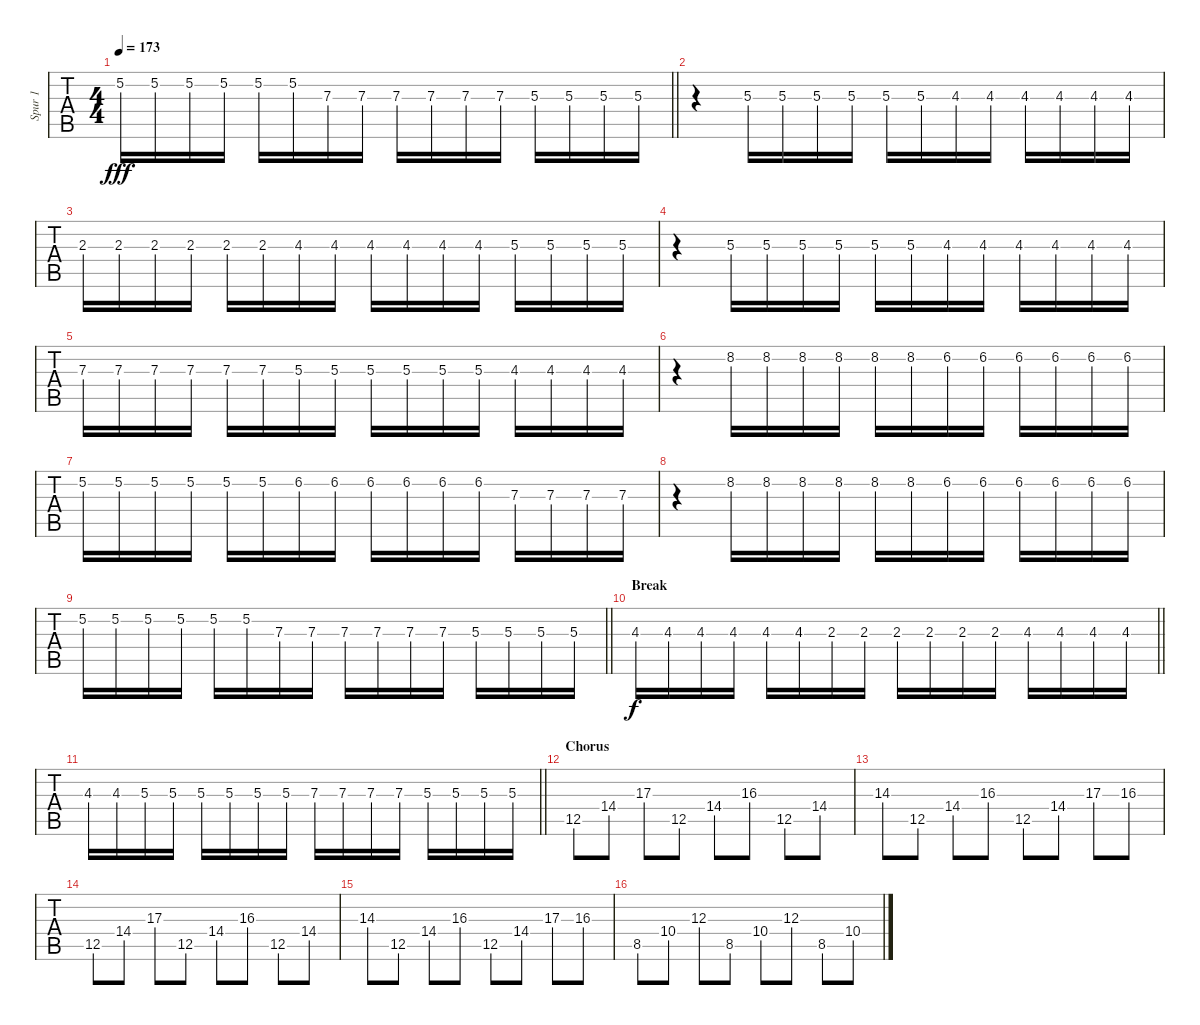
\track ("Spur 1" "Spur 1") {instrument distortionguitar}
\staff {tabs}
\tuning (B3 Gb3 D3 A2 E2 B1) {hide}
\ts (4 4)
\tempo 173
\clef g2
\barLineRight lightlight
\ks c
5.2.16{dy fff} 5.2.16 5.2.16 5.2.16 5.2.16 5.2.16 7.3.16 7.3.16 7.3.16 7.3.16 7.3.16 7.3.16 5.3.16 5.3.16 5.3.16 5.3.16 |
r.4 5.3.16 5.3.16 5.3.16 5.3.16 5.3.16 5.3.16 4.3.16 4.3.16 4.3.16 4.3.16 4.3.16 4.3.16 |
2.3.16 2.3.16 2.3.16 2.3.16 2.3.16 2.3.16 4.3.16 4.3.16 4.3.16 4.3.16 4.3.16 4.3.16 5.3.16 5.3.16 5.3.16 5.3.16 |
r.4 5.3.16 5.3.16 5.3.16 5.3.16 5.3.16 5.3.16 4.3.16 4.3.16 4.3.16 4.3.16 4.3.16 4.3.16 |
7.3.16 7.3.16 7.3.16 7.3.16 7.3.16 7.3.16 5.3.16 5.3.16 5.3.16 5.3.16 5.3.16 5.3.16 4.3.16 4.3.16 4.3.16 4.3.16 |
r.4 8.2.16 8.2.16 8.2.16 8.2.16 8.2.16 8.2.16 6.2.16 6.2.16 6.2.16 6.2.16 6.2.16 6.2.16 |
5.2.16 5.2.16 5.2.16 5.2.16 5.2.16 5.2.16 6.2.16 6.2.16 6.2.16 6.2.16 6.2.16 6.2.16 7.3.16 7.3.16 7.3.16 7.3.16 |
r.4 8.2.16 8.2.16 8.2.16 8.2.16 8.2.16 8.2.16 6.2.16 6.2.16 6.2.16 6.2.16 6.2.16 6.2.16 |
\barLineRight lightlight
5.2.16 5.2.16 5.2.16 5.2.16 5.2.16 5.2.16 7.3.16 7.3.16 7.3.16 7.3.16 7.3.16 7.3.16 5.3.16 5.3.16 5.3.16 5.3.16 |
\section ("" "Break")
\barLineRight lightlight
4.3.16{dy f} 4.3.16 4.3.16 4.3.16 4.3.16 4.3.16 2.3.16 2.3.16 2.3.16 2.3.16 2.3.16 2.3.16 4.3.16 4.3.16 4.3.16 4.3.16 |
\barLineRight lightlight
4.3.16 4.3.16 5.3.16 5.3.16 5.3.16 5.3.16 5.3.16 5.3.16 7.3.16 7.3.16 7.3.16 7.3.16 5.3.16 5.3.16 5.3.16 5.3.16 |
\section ("" "Chorus")
12.5.8 14.4.8 17.3.8 12.5.8 14.4.8 16.3.8 12.5.8 14.4.8 |
14.3.8 12.5.8 14.4.8 16.3.8 12.5.8 14.4.8 17.3.8 16.3.8 |
12.5.8 14.4.8 17.3.8 12.5.8 14.4.8 16.3.8 12.5.8 14.4.8 |
14.3.8 12.5.8 14.4.8 16.3.8 12.5.8 14.4.8 17.3.8 16.3.8 |
8.5.8 10.4.8 12.3.8 8.5.8 10.4.8 12.3.8 8.5.8 10.4.8
